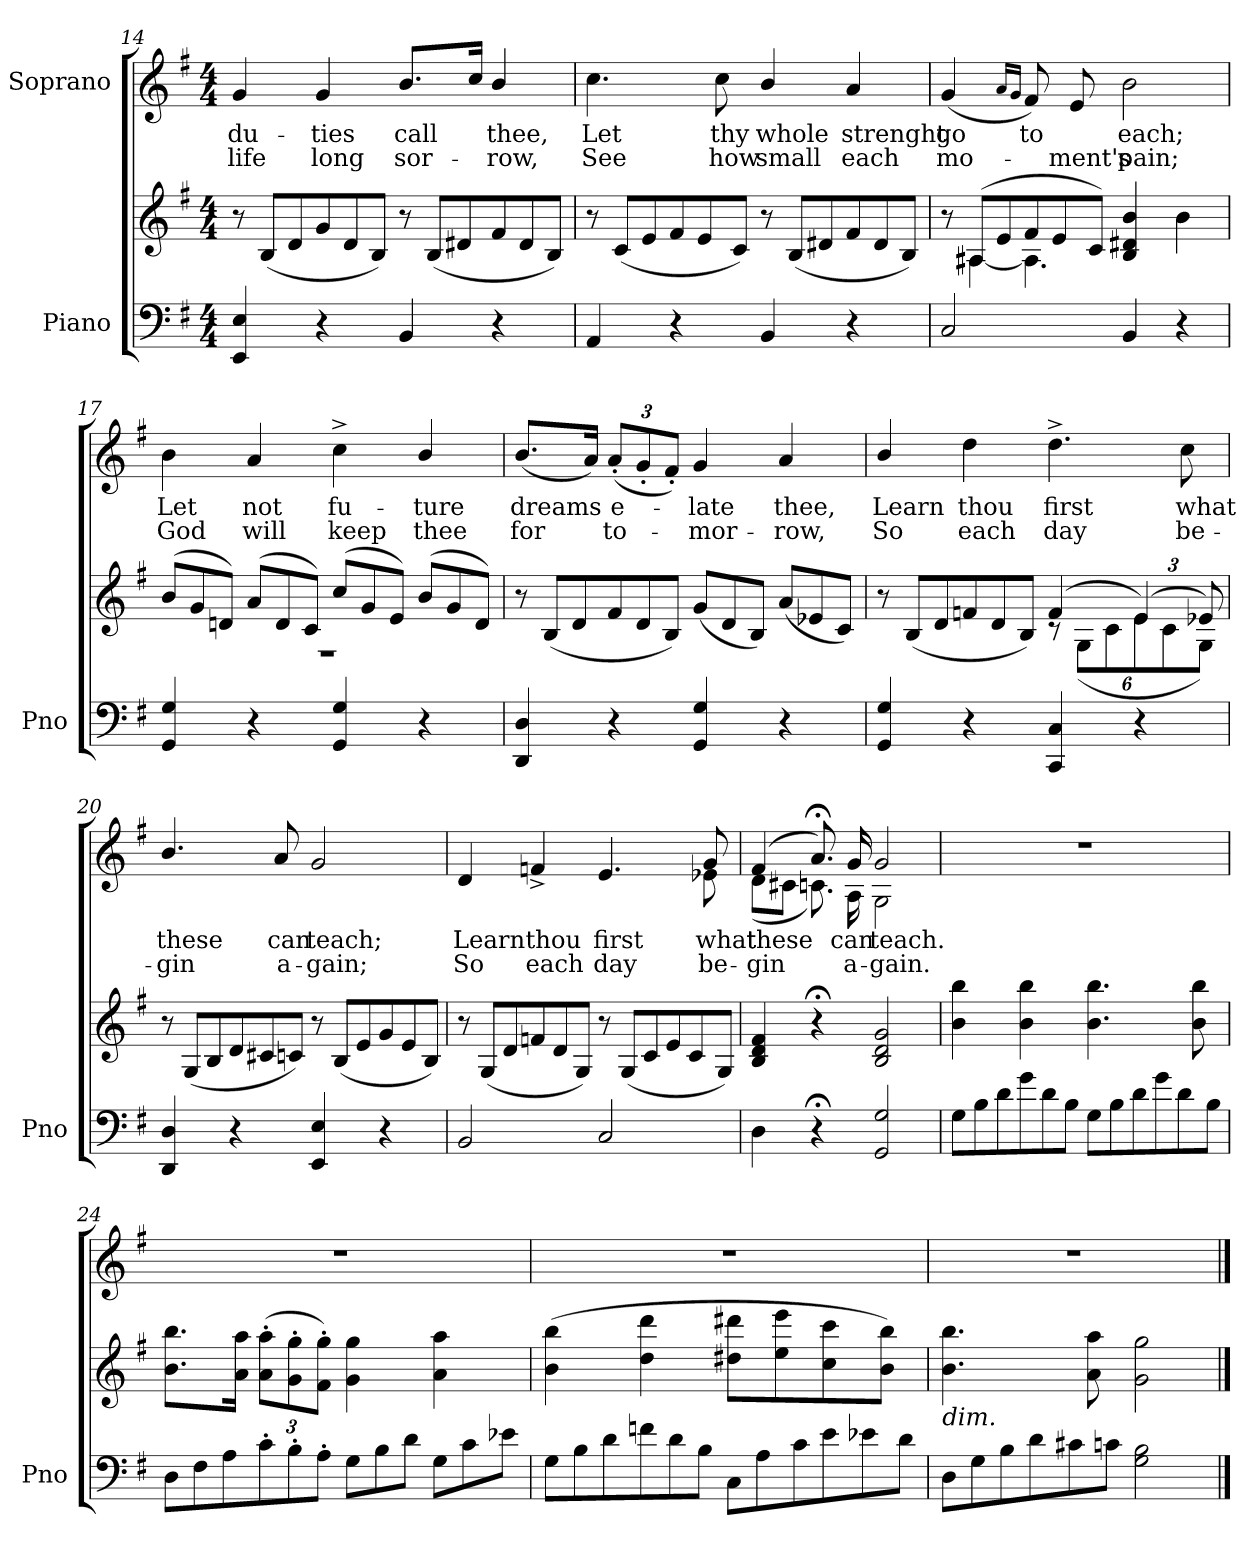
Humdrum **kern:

**kern	**kern	**kern	**text	**text
*part2	*part2	*part1	*part1	*part1
*staff3	*staff2	*staff1	*staff1	*staff1
*I"Piano	*	*I"Soprano	*	*
*I'Pno	*	*	*	*
*clefF4	*clefG2	*clefG2	*	*
*k[f#]	*k[f#]	*k[f#]	*	*
*M4/4	*M4/4	*M4/4	*	*
*	*Xtuplet	*	*	*
=14	=14	=14	=14	=14
!	!	!	!LO:LY:b	!LO:LY:b
4EE/ 4E/	12r	4g/	du--	life
.	(<12B/L	.	.	.
.	12d/	.	.	.
!	!	!	!LO:LY:b	!LO:LY:b
4r	12g/	4g/	ties	long
.	12d/	.	.	.
.	12B/J)	.	.	.
!	!	!	!LO:LY:b	!LO:LY:b
4BB/	12r	8.b/L	call	sor-
.	(<12B/L	.	.	.
.	12d#X/	.	.	.
.	.	16cc/Jk	.	.
!	!	!	!LO:LY:b	!LO:LY:b
4r	12f#/	4b/	thee,	row,
.	12d#/	.	.	.
.	12B/J)	.	.	.
=15	=15	=15	=15	=15
!	!	!	!LO:LY:b	!LO:LY:b
4AA/	12r	4.cc\	Let	See
.	(<12c/L	.	.	.
.	12e/	.	.	.
4r	12f#/	.	.	.
.	12e/	.	.	.
!	!	!	!LO:LY:b	!LO:LY:b
.	.	8cc\	thy	how
.	12c/J)	.	.	.
!	!	!	!LO:LY:b	!LO:LY:b
4BB/	12r	4b/	whole	small
.	(<12B/L	.	.	.
.	12d#X/	.	.	.
!	!	!	!LO:LY:b	!LO:LY:b
4r	12f#/	4a/	strenght	each
.	12d#/	.	.	.
.	12B/J)	.	.	.
=16	=16	=16	=16	=16
*	*^	*	*	*
!	!	!	!	!LO:LY:b	!LO:LY:b
2C/	12r	12ryy	(<4g/	go	mo-
.	(>12A#X/L	[6A#\	.	.	.
.	12e/	.	.	.	.
.	.	.	16qa/LL	.	.
.	.	.	16qg/JJ	.	.
!	!	!	!	!LO:LY:b	!
.	12f#/	6.A#\]	8f#/)	to	.
.	12e/	.	.	.	.
!	!	!	!	!	!LO:LY:b
.	.	.	8e/	.	ment's
.	12c/J)	.	.	.	.
!	!	!	!	!LO:LY:b	!LO:LY:b
4BB/	4B/ 4d#X/ 4b/	2ryy	2b\	each;	pain;
4r	4b\	.	.	.	.
!!LO:LB:g=z
=17	=17	=17	=17	=17	=17
!	!	!	!	!LO:LY:b	!LO:LY:b
4GG/ 4G/	(>12b/L	1r	4b\	Let	God
.	12g/	.	.	.	.
.	12dn/J)	.	.	.	.
!	!	!	!	!LO:LY:b	!LO:LY:b
4r	(>12a/L	.	4a/	not	will
.	12d/	.	.	.	.
.	12c/J)	.	.	.	.
!	!	!	!	!LO:LY:b	!LO:LY:b
4GG/ 4G/	(>12cc/L	.	4cc^\	fu-	keep
.	12g/	.	.	.	.
.	12e/J)	.	.	.	.
!	!	!	!	!LO:LY:b	!LO:LY:b
4r	(>12b/L	.	4b/	ture	thee
.	12g/	.	.	.	.
.	12d/J)	.	.	.	.
*	*v	*v	*	*	*
=18	=18	=18	=18	=18
!	!	!	!LO:LY:b	!LO:LY:b
4DD/ 4D/	12r	(<8.b/L	dreams	for
.	(<12B/L	.	.	.
.	12d/	.	.	.
.	.	16a/Jk)	.	.
*	*	*Xbrackettup	*	*
!	!	!	!LO:LY:b	!LO:LY:b
4r	12f#/	(>12a'/L	e-	to-
.	12d/	12g'/	.	.
.	12B/J)	12f#'/J)	.	.
!	!	!	!LO:LY:b	!LO:LY:b
4GG/ 4G/	(<12g/L	4g/	late	mor-
.	12d/	.	.	.
.	12B/J)	.	.	.
!	!	!	!LO:LY:b	!LO:LY:b
4r	(<12a/L	4a/	thee,	row,
.	12e-X/	.	.	.
.	12c/J)	.	.	.
=19	=19	=19	=19	=19
*	*^	*	*	*
!	!	!	!	!LO:LY:b	!LO:LY:b
4GG/ 4G/	12r	2ryy	4b/	Learn	So
.	(<12B/L	.	.	.	.
.	12d/	.	.	.	.
!	!	!	!	!LO:LY:b	!LO:LY:b
4r	12fn/	.	4dd\	thou	each
.	12d/	.	.	.	.
.	12B/J)	.	.	.	.
!	!	!	!	!LO:LY:b	!LO:LY:b
4CC/ 4C/	(>4f/	12rc	4.dd^\	first	day
.	.	(<12G\L	.	.	.
.	.	12c\	.	.	.
*	*tuplet	*	*	*	*
*	*Xbrackettup	*	*	*	*
4r	(>6e/)	12e\	.	.	.
.	.	12c\	.	.	.
!	!	!	!	!LO:LY:b	!LO:LY:b
.	.	.	8cc\	what	be-
.	12e-X/)	12G\J)	.	.	.
*	*v	*v	*	*	*
!!LO:LB:g=z
=20	=20	=20	=20	=20
*	*Xtuplet	*	*	*
*	*^	*	*	*
!	!	!	!	!LO:LY:b	!LO:LY:b
*	*v	*v	*	*	*
4DD/ 4D/	12r	4.b/	these	gin
.	(<12G/L	.	.	.
.	12B/	.	.	.
4r	12d/	.	.	.
.	12c#X/	.	.	.
!	!	!	!LO:LY:b	!LO:LY:b
.	.	8a/	can	a-
.	12cn/J)	.	.	.
!	!	!	!LO:LY:b	!LO:LY:b
4EE/ 4E/	12r	2g/	teach;	gain;
.	(<12B/L	.	.	.
.	12e/	.	.	.
4r	12g/	.	.	.
.	12e/	.	.	.
.	12B/J)	.	.	.
=21	=21	=21	=21	=21
!	!	!	!LO:LY:b	!LO:LY:b
*	*	*^	*	*
2BB/	12r	4d/	2..ryy	Learn	So
.	(<12G/L	.	.	.	.
.	12d/	.	.	.	.
!	!	!	!	!LO:LY:b	!LO:LY:b
.	12fn/	4fn^/	.	thou	each
.	12d/	.	.	.	.
.	12G/J)	.	.	.	.
!	!	!	!	!LO:LY:b	!LO:LY:b
2C/	12r	4.e/	.	first	day
.	(<12G/L	.	.	.	.
.	12c/	.	.	.	.
.	12e/	.	.	.	.
.	12c/	.	.	.	.
!	!	!	!	!LO:LY:b	!LO:LY:b
.	.	8g/	8e-X!\	what	be-
.	12G/J)	.	.	.	.
=22	=22	=22	=22	=22	=22
!	!	!	!	!LO:LY:b	!LO:LY:b
4D\	4B/ 4d/ 4f#/	(>4f#/	(>8d!\L	these	gin
.	.	.	8c#X!\J	.	.
4r;<	4r;<	8.a;</)	8.cn!\)	.	.
!	!	!	!	!LO:LY:b	!LO:LY:b
.	.	16g/	16A!\	can	a-
!	!	!	!	!LO:LY:b	!LO:LY:b
2GG/ 2G/	2B/ 2d/ 2g/	2g/	2G\	teach.	gain.
*	*	*v	*v	*	*
!!LO:LB:g=z
=23	=23	=23	=23	=23
*Xtuplet	*	*	*	*
12G\L	4b\ 4bb\	1r	.	.
12B\	.	.	.	.
12d\	.	.	.	.
12g\	4b\ 4bb\	.	.	.
12d\	.	.	.	.
12B\J	.	.	.	.
12G\L	4.b\ 4.bb\	.	.	.
12B\	.	.	.	.
12d\	.	.	.	.
12g\	.	.	.	.
12d\	.	.	.	.
.	8b\ 8bb\	.	.	.
12B\J	.	.	.	.
=24	=24	=24	=24	=24
12D\L	8.b\ 8.bb\L	1r	.	.
12F#\	.	.	.	.
12A\	.	.	.	.
.	16a\ 16aa\Jk	.	.	.
*	*tuplet	*	*	*
12c'\	(>12a\' 12aa\'L	.	.	.
12B'\	12g\' 12gg\'	.	.	.
12A'\J	12f#\' 12gg\'J)	.	.	.
12G\L	4g\ 4gg\	.	.	.
12B\	.	.	.	.
12d\J	.	.	.	.
12G\L	4a\ 4aa\	.	.	.
12c\	.	.	.	.
12e-X\J	.	.	.	.
=25	=25	=25	=25	=25
12G\L	(>4b\ 4bb\	1r	.	.
12B\	.	.	.	.
12d\	.	.	.	.
12fn\	4dd\ 4ddd\	.	.	.
12d\	.	.	.	.
12B\J	.	.	.	.
12C\L	8dd#X\ 8ddd#X\L	.	.	.
12A\	.	.	.	.
.	8ee\ 8eee\	.	.	.
12c\	.	.	.	.
12e\	8cc\ 8ccc\	.	.	.
12e-X\	.	.	.	.
.	8b\ 8bb\J)	.	.	.
12d\J	.	.	.	.
=26	=26	=26	=26	=26
!	!LO:TX:b:i:t=dim.	!	!	!
12D\L	4.b\ 4.bb\	1r	.	.
12G\	.	.	.	.
12B\	.	.	.	.
12d\	.	.	.	.
12c#X\	.	.	.	.
.	8a\ 8aa\	.	.	.
12cn\J	.	.	.	.
2G\ 2B\	2g\ 2gg\	.	.	.
==	==	==	==	==
*-	*-	*-	*-	*-
